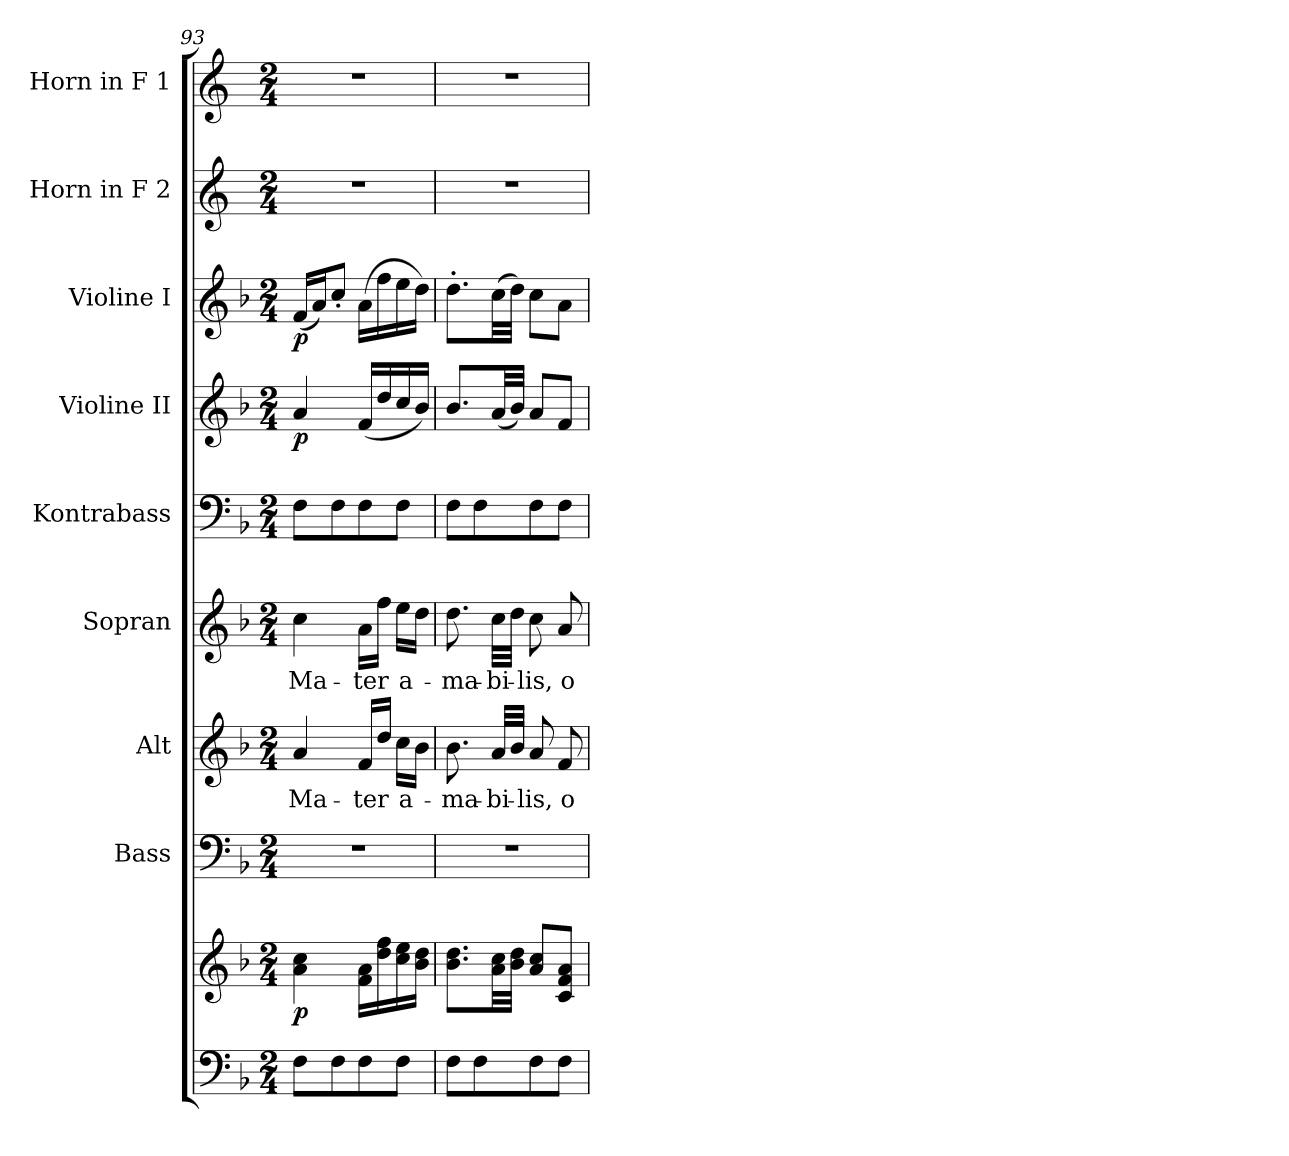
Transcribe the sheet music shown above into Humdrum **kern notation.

**kern	**kern	**dynam	**kern	**kern	**text	**kern	**text	**kern	**kern	**dynam	**kern	**dynam	**kern	**kern
*part9	*part9	*part9	*part8	*part7	*part7	*part6	*part6	*part5	*part4	*part4	*part3	*part3	*part2	*part1
*staff10	*staff9	*staff9/10	*staff8	*staff7	*staff7	*staff6	*staff6	*staff5	*staff4	*staff4	*staff3	*staff3	*staff2	*staff1
*	*	*	*I"Bass	*I"Alt	*	*I"Sopran	*	*I"Kontrabass	*I"Violine II	*	*I"Violine I	*	*I"Horn in F 2	*I"Horn in F 1
*	*	*	*I'B.	*I'A.	*	*I'S.	*	*I'Kb.	*I'Vl. II	*	*I'Vl. I	*	*I'Hrn. 2	*I'Hrn. 1
!!LO:PB:g=z
*clefF4	*clefG2	*	*clefF4	*clefG2	*	*clefG2	*	*clefF4	*clefG2	*	*clefG2	*	*clefG2	*clefG2
*	*	*	*	*	*	*	*	*ITrd7c12	*	*	*	*	*ITrd4c7	*ITrd4c7
*k[b-]	*k[b-]	*	*k[b-]	*k[b-]	*	*k[b-]	*	*k[b-]	*k[b-]	*	*k[b-]	*	*k[b-]	*k[b-]
*F:	*F:	*	*F:	*F:	*	*F:	*	*F:	*F:	*	*F:	*	*F:	*F:
*M2/4	*M2/4	*	*M2/4	*M2/4	*	*M2/4	*	*M2/4	*M2/4	*	*M2/4	*	*M2/4	*M2/4
=93	=93	=93	=93	=93	=93	=93	=93	=93	=93	=93	=93	=93	=93	=93
!	!	!LO:DY:b	!	!	!LO:LY:b	!	!LO:LY:b	!	!	!LO:DY:b	!	!LO:DY:b	!	!
8F\L	4a\ 4cc\	p	2r	4a/	Ma-	4cc\	Ma-	8FF\L	4a/	p	(<16f/LL	p	2r	2r
.	.	.	.	.	.	.	.	.	.	.	16a/J)	.	.	.
8F\	.	.	.	.	.	.	.	8FF\	.	.	8cc'</J	.	.	.
!	!	!	!	!	!LO:LY:b	!	!LO:LY:b	!	!	!	!	!	!	!
8F\	16f\ 16a\LL	.	.	16f/LL	-ter	16a\LL	-ter	8FF\	(<16f/LL	.	(>16a\LL	.	.	.
.	16dd\ 16ff\	.	.	16dd/JJ	.	16ff\JJ	.	.	16dd/	.	16ff\	.	.	.
!	!	!	!	!	!LO:LY:b	!	!LO:LY:b	!	!	!	!	!	!	!
8F\J	16cc\ 16ee\	.	.	16cc\LL	a-	16ee\LL	a-	8FF\J	16cc/	.	16ee\	.	.	.
.	16b-\ 16dd\JJ	.	.	16b-\JJ	.	16dd\JJ	.	.	16b-/JJ)	.	16dd\JJ)	.	.	.
=94	=94	=94	=94	=94	=94	=94	=94	=94	=94	=94	=94	=94	=94	=94
!	!	!	!	!	!LO:LY:b	!	!LO:LY:b	!	!	!	!	!	!	!
8F\L	8.b-\ 8.dd\L	.	2r	8.b-\	-ma-	8.dd\	-ma-	8FF\L	8.b-/L	.	8.dd'>\L	.	2r	2r
8F\	.	.	.	.	.	.	.	8FF\	.	.	.	.	.	.
!	!	!	!	!	!LO:LY:b	!	!LO:LY:b	!	!	!	!	!	!	!
.	32a\ 32cc\LL	.	.	32a/LLL	-bi-	32cc\LLL	-bi-	.	(<32a/LL	.	(>32cc\LL	.	.	.
.	32b-\ 32dd\JJJ	.	.	32b-/JJJ	.	32dd\JJJ	.	.	32b-/JJJ)	.	32dd\JJJ)	.	.	.
!	!	!	!	!	!LO:LY:b	!	!LO:LY:b	!	!	!	!	!	!	!
8F\	8a/ 8cc/L	.	.	8a/	-lis,	8cc\	-lis,	8FF\	8a/L	.	8cc\L	.	.	.
!	!	!	!	!	!LO:LY:b	!	!LO:LY:b	!	!	!	!	!	!	!
8F\J	8c/ 8f/ 8a/J	.	.	8f/	o-	8a/	o-	8FF\J	8f/J	.	8a\J	.	.	.
=	=	=	=	=	=	=	=	=	=	=	=	=	=	=
*-	*-	*-	*-	*-	*-	*-	*-	*-	*-	*-	*-	*-	*-	*-
